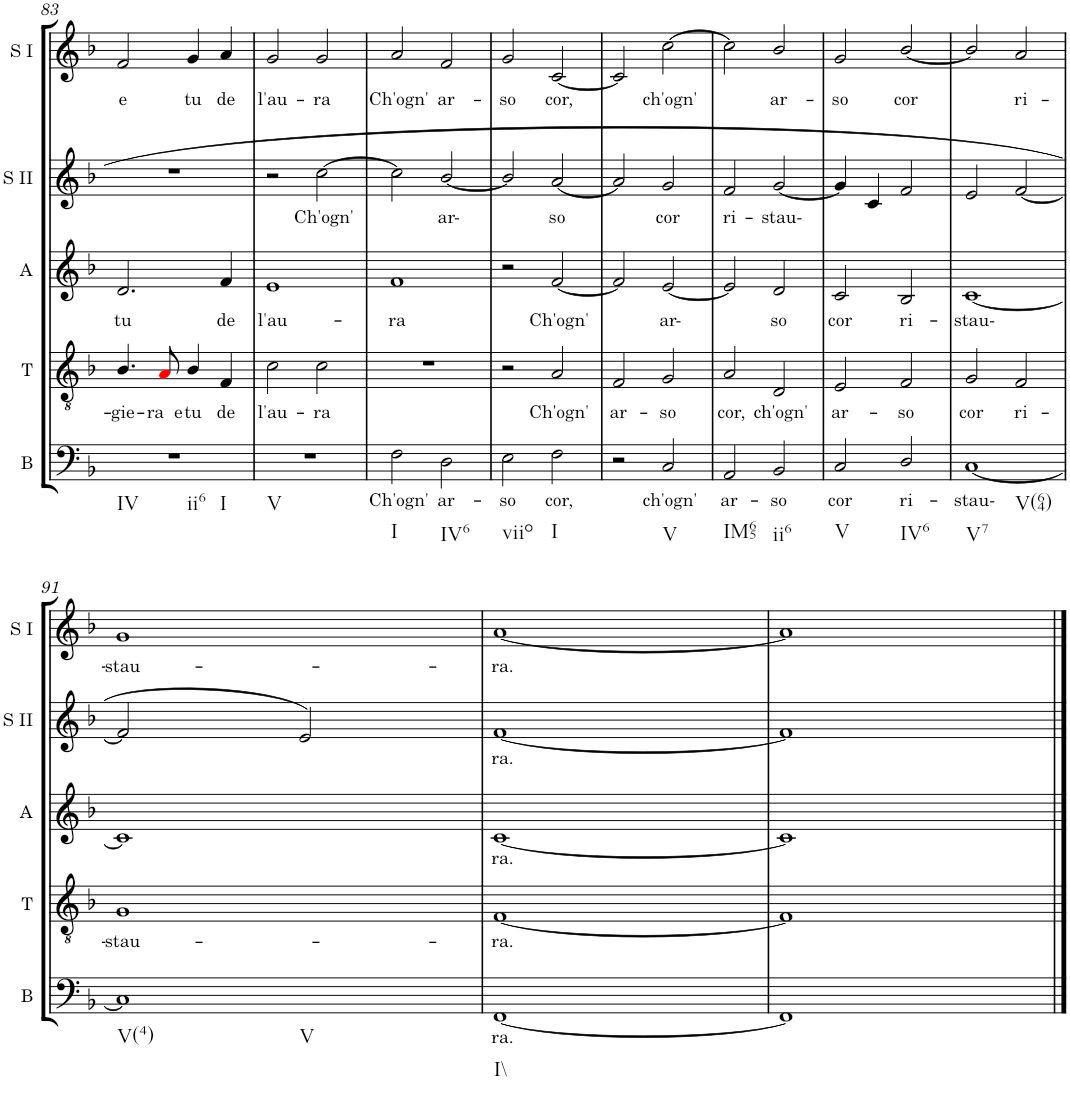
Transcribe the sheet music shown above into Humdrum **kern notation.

**kern	**text	**kern	**text	**kern	**text	**kern	**text	**kern	**text
*part5	*part5	*part4	*part4	*part3	*part3	*part2	*part2	*part1	*part1
*staff5	*staff5	*staff4	*staff4	*staff3	*staff3	*staff2	*staff2	*staff1	*staff1
*I"Bass	*	*I"Tenor	*	*I"Alto	*	*I"Soprano II	*	*I"Soprano I	*
*I'B	*	*I'T	*	*I'A	*	*I'S II	*	*I'S I	*
!!LO:PB:g=z
*clefF4	*	*clefGv2	*	*clefG2	*	*clefG2	*	*clefG2	*
*k[b-]	*	*k[b-]	*	*k[b-]	*	*k[b-]	*	*k[b-]	*
*F:	*	*F:	*	*F:	*	*F:	*	*F:	*
*M4/4	*	*M4/4	*	*M4/4	*	*M4/4	*	*M4/4	*
=83	=83	=83	=83	=83	=83	=83	=83	=83	=83
!LO:TX:b:t=IV	!	!	!	!	!	!	!	!	!
!LO:TX:b:t=ii6	!	!	!	!	!	!	!	!	!
!LO:TX:b:t=I	!	!	!	!	!	!	!	!	!
!	!	!	!LO:LY:b	!	!LO:LY:b	!	!	!	!LO:LY:b
1r	.	4.B-/	-gie-	2.d/	tu	1r	.	2f/	e
!	!	!	!LO:LY:b	!	!	!	!	!	!
.	.	8Ai/	-ra e	.	.	.	.	.	.
!	!	!	!LO:LY:b	!	!	!	!	!	!LO:LY:b
.	.	4B-/	tu	.	.	.	.	4g/	tu
!	!	!	!LO:LY:b	!	!LO:LY:b	!	!	!	!LO:LY:b
.	.	4F/	de	4f/	de	.	.	4a/	de
=84	=84	=84	=84	=84	=84	=84	=84	=84	=84
!LO:TX:b:t=V	!	!	!	!	!	!	!	!	!
!	!	!	!LO:LY:b	!	!LO:LY:b	!	!	!	!LO:LY:b
1r	.	2c\	l'au-	1e	l'au-	2r	.	2g/	l'au-
!	!	!	!LO:LY:b	!	!	!	!LO:LY:b	!	!LO:LY:b
.	.	2c\	-ra	.	.	[2cc\	Ch'ogn'	2g/	-ra
=85	=85	=85	=85	=85	=85	=85	=85	=85	=85
!LO:TX:b:t=I	!	!	!	!	!	!	!	!	!
!	!LO:LY:b	!	!	!	!LO:LY:b	!	!	!	!LO:LY:b
2F\	Ch'ogn'	1r	.	1f	-ra	2cc\]	.	2a/	Ch'ogn'
!LO:TX:b:t=IV6	!	!	!	!	!	!	!	!	!
!	!LO:LY:b	!	!	!	!	!	!LO:LY:b	!	!LO:LY:b
2D\	ar-	.	.	.	.	[2b-/	ar-	2f/	ar-
=86	=86	=86	=86	=86	=86	=86	=86	=86	=86
!LO:TX:b:t=viio	!	!	!	!	!	!	!	!	!
!	!LO:LY:b	!	!	!	!	!	!	!	!LO:LY:b
2E\	-so	2r	.	2r	.	2b-/]	.	2g/	-so
!LO:TX:b:t=I	!	!	!	!	!	!	!	!	!
!	!LO:LY:b	!	!LO:LY:b	!	!LO:LY:b	!	!LO:LY:b	!	!LO:LY:b
2F\	cor,	2A/	Ch'ogn'	[2f/	Ch'ogn'	[2a/	so	[2c/	cor,
=87	=87	=87	=87	=87	=87	=87	=87	=87	=87
!	!	!	!LO:LY:b	!	!	!	!	!	!
2r	.	2F/	ar-	2f/]	.	2a/]	.	2c/]	.
!LO:TX:b:t=V	!	!	!	!	!	!	!	!	!
!	!LO:LY:b	!	!LO:LY:b	!	!LO:LY:b	!	!LO:LY:b	!	!LO:LY:b
2C/	ch'ogn'	2G/	-so	[2e/	ar-	2g/	cor	[2cc\	ch'ogn'
=88	=88	=88	=88	=88	=88	=88	=88	=88	=88
!LO:TX:b:t=IM65	!	!	!	!	!	!	!	!	!
!	!LO:LY:b	!	!LO:LY:b	!	!	!	!LO:LY:b	!	!
2AA/	ar-	2A/	cor,	2e/]	.	2f/	ri-	2cc\]	.
!LO:TX:b:t=ii6	!	!	!	!	!	!	!	!	!
!	!LO:LY:b	!	!LO:LY:b	!	!LO:LY:b	!	!LO:LY:b	!	!LO:LY:b
2BB-/	-so	2D/	ch'ogn'	2d/	so	[2g/	-stau-	2b-/	ar-
=89	=89	=89	=89	=89	=89	=89	=89	=89	=89
!LO:TX:b:t=V	!	!	!	!	!	!	!	!	!
!	!LO:LY:b	!	!LO:LY:b	!	!LO:LY:b	!	!	!	!LO:LY:b
2C/	cor	2E/	ar-	2c/	cor	4g/]	.	2g/	-so
.	.	.	.	.	.	4c/	.	.	.
!LO:TX:b:t=IV6	!	!	!	!	!	!	!	!	!
!	!LO:LY:b	!	!LO:LY:b	!	!LO:LY:b	!	!	!	!LO:LY:b
2D/	ri-	2F/	-so	2B-/	ri-	2f/	.	[2b-/	cor
=90	=90	=90	=90	=90	=90	=90	=90	=90	=90
!LO:TX:b:t=V7	!	!	!	!	!	!	!	!	!
!LO:TX:b:t=V(64)	!	!	!	!	!	!	!	!	!
!	!LO:LY:b	!	!LO:LY:b	!	!LO:LY:b	!	!	!	!
[1C	-stau-	2G/	cor	[1c	-stau-	2e/	.	2b-/]	.
!	!	!	!LO:LY:b	!	!	!	!	!	!LO:LY:b
.	.	2F/	ri-	.	.	[2f/	.	2a/	ri-
!!LO:LB:g=z
=91	=91	=91	=91	=91	=91	=91	=91	=91	=91
!LO:TX:b:t=V(4)	!	!	!	!	!	!	!	!	!
!LO:TX:b:t=V	!	!	!	!	!	!	!	!	!
!	!	!	!LO:LY:b	!	!	!	!	!	!LO:LY:b
1C]	.	1G	-stau-	1c]	.	2f/]	.	1g	-stau-
.	.	.	.	.	.	2e/	.	.	.
=92	=92	=92	=92	=92	=92	=92	=92	=92	=92
!LO:TX:b:t=I\\	!	!	!	!	!	!	!	!	!
!	!LO:LY:b	!	!LO:LY:b	!	!LO:LY:b	!	!LO:LY:b	!	!LO:LY:b
[1FF	ra.	[1F	-ra.	[1c	ra.	[1f	ra.	[1a	-ra.
=93	=93	=93	=93	=93	=93	=93	=93	=93	=93
1FF]	.	1F]	.	1c]	.	1f]	.	1a]	.
==	==	==	==	==	==	==	==	==	==
*-	*-	*-	*-	*-	*-	*-	*-	*-	*-
